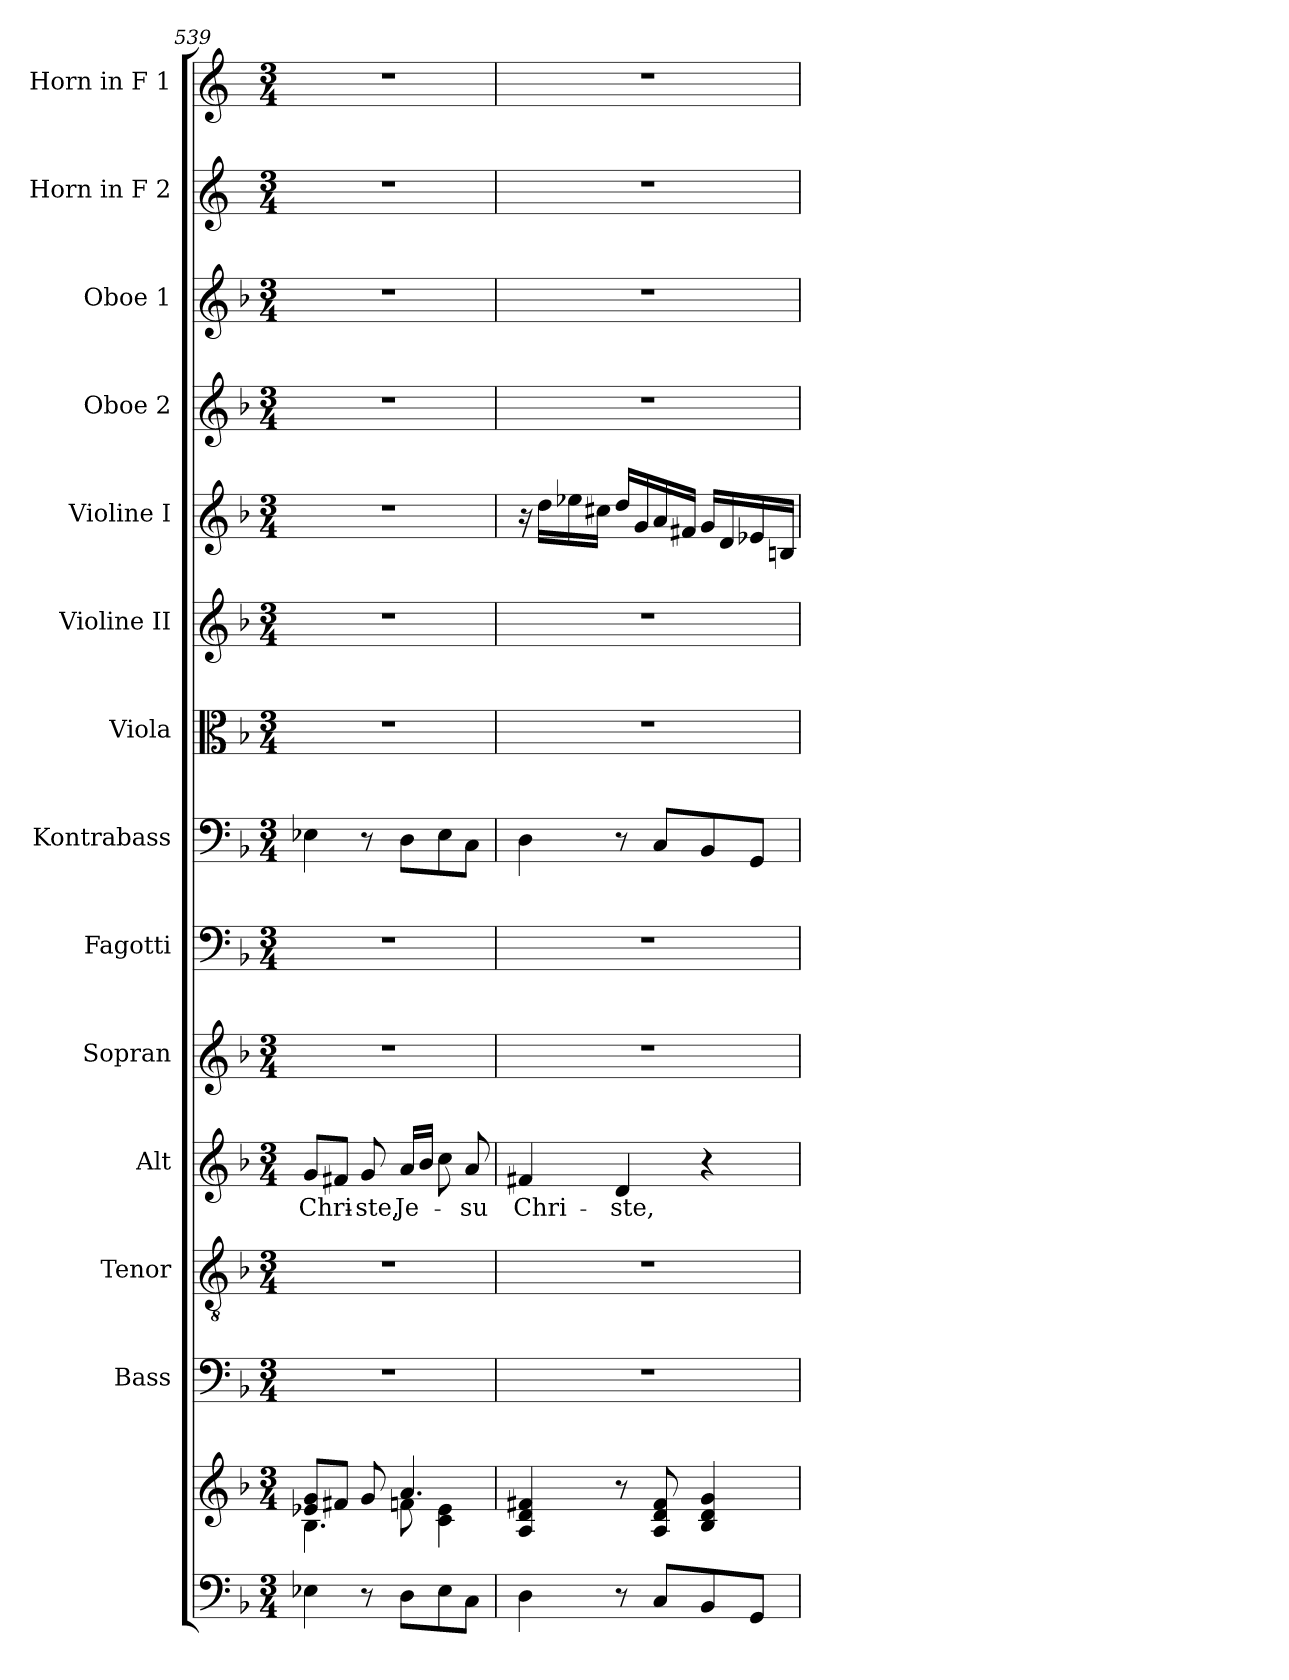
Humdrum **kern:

**kern	**kern	**kern	**kern	**kern	**text	**kern	**kern	**kern	**kern	**kern	**kern	**kern	**kern	**kern	**kern
*part14	*part14	*part13	*part12	*part11	*part11	*part10	*part9	*part8	*part7	*part6	*part5	*part4	*part3	*part2	*part1
*staff15	*staff14	*staff13	*staff12	*staff11	*staff11	*staff10	*staff9	*staff8	*staff7	*staff6	*staff5	*staff4	*staff3	*staff2	*staff1
*	*	*I"Bass	*I"Tenor	*I"Alt	*	*I"Sopran	*I"Fagotti	*I"Kontrabass	*I"Viola	*I"Violine II	*I"Violine I	*I"Oboe 2	*I"Oboe 1	*I"Horn in F 2	*I"Horn in F 1
*	*	*I'B.	*I'T.	*I'A.	*	*I'S.	*I'Fg.	*I'Kb.	*I'Vla.	*I'Vl. II	*I'Vl. I	*I'Ob. 2	*I'Ob. 1	*	*
*clefF4	*clefG2	*clefF4	*clefGv2	*clefG2	*	*clefG2	*clefF4	*clefF4	*clefC3	*clefG2	*clefG2	*clefG2	*clefG2	*clefG2	*clefG2
*	*	*	*	*	*	*	*	*ITrd7c12	*	*	*	*	*	*ITrd4c7	*ITrd4c7
*k[b-]	*k[b-]	*k[b-]	*k[b-]	*k[b-]	*	*k[b-]	*k[b-]	*k[b-]	*k[b-]	*k[b-]	*k[b-]	*k[b-]	*k[b-]	*k[b-]	*k[b-]
*F:	*F:	*F:	*F:	*F:	*	*F:	*F:	*F:	*F:	*F:	*F:	*F:	*F:	*F:	*F:
*M3/4	*M3/4	*M3/4	*M3/4	*M3/4	*	*M3/4	*M3/4	*M3/4	*M3/4	*M3/4	*M3/4	*M3/4	*M3/4	*M3/4	*M3/4
=539	=539	=539	=539	=539	=539	=539	=539	=539	=539	=539	=539	=539	=539	=539	=539
*	*^	*	*	*	*	*	*	*	*	*	*	*	*	*	*
!	!	!	!	!	!	!LO:LY:b	!	!	!	!	!	!	!	!	!	!
4E-X\	8e-X/ 8g/L	4.B-\	2.r	2.r	8g/L	Chri-	2.r	2.r	4EE-X\	2.r	2.r	2.r	2.r	2.r	2.r	2.r
.	8f#X/J	.	.	.	8f#X/J	.	.	.	.	.	.	.	.	.	.	.
!	!	!	!	!	!	!LO:LY:b	!	!	!	!	!	!	!	!	!	!
8r	8g/	.	.	.	8g/	-ste,	.	.	8r	.	.	.	.	.	.	.
!	!	!	!	!	!	!LO:LY:b	!	!	!	!	!	!	!	!	!	!
8D\L	4.a/	8f\	.	.	16a/LL	Je-	.	.	8DD\L	.	.	.	.	.	.	.
.	.	.	.	.	16b-/JJ	.	.	.	.	.	.	.	.	.	.	.
8E-\	.	4c\ 4e-\	.	.	8cc\	.	.	.	8EE-\	.	.	.	.	.	.	.
!	!	!	!	!	!	!LO:LY:b	!	!	!	!	!	!	!	!	!	!
8C\J	.	.	.	.	8a/	-su	.	.	8CC\J	.	.	.	.	.	.	.
*	*v	*v	*	*	*	*	*	*	*	*	*	*	*	*	*	*
=540	=540	=540	=540	=540	=540	=540	=540	=540	=540	=540	=540	=540	=540	=540	=540
!	!	!	!	!	!LO:LY:b	!	!	!	!	!	!	!	!	!	!
4D\	4A/ 4d/ 4f#X/	2.r	2.r	4f#X/	Chri-	2.r	2.r	4DD\	2.r	2.r	16r	2.r	2.r	2.r	2.r
.	.	.	.	.	.	.	.	.	.	.	16dd\LL	.	.	.	.
.	.	.	.	.	.	.	.	.	.	.	16ee-X\	.	.	.	.
.	.	.	.	.	.	.	.	.	.	.	16cc#X\JJ	.	.	.	.
!	!	!	!	!	!LO:LY:b	!	!	!	!	!	!	!	!	!	!
8r	8r	.	.	4d/	-ste,	.	.	8r	.	.	16dd/LL	.	.	.	.
.	.	.	.	.	.	.	.	.	.	.	16g/	.	.	.	.
8C/L	8A/ 8d/ 8f#/	.	.	.	.	.	.	8CC/L	.	.	16a/	.	.	.	.
.	.	.	.	.	.	.	.	.	.	.	16f#X/JJ	.	.	.	.
8BB-/	4B-/ 4d/ 4g/	.	.	4r	.	.	.	8BBB-/	.	.	16g/LL	.	.	.	.
.	.	.	.	.	.	.	.	.	.	.	16d/	.	.	.	.
8GG/J	.	.	.	.	.	.	.	8GGG/J	.	.	16e-X/	.	.	.	.
.	.	.	.	.	.	.	.	.	.	.	16Bn/JJ	.	.	.	.
=	=	=	=	=	=	=	=	=	=	=	=	=	=	=	=
*-	*-	*-	*-	*-	*-	*-	*-	*-	*-	*-	*-	*-	*-	*-	*-
